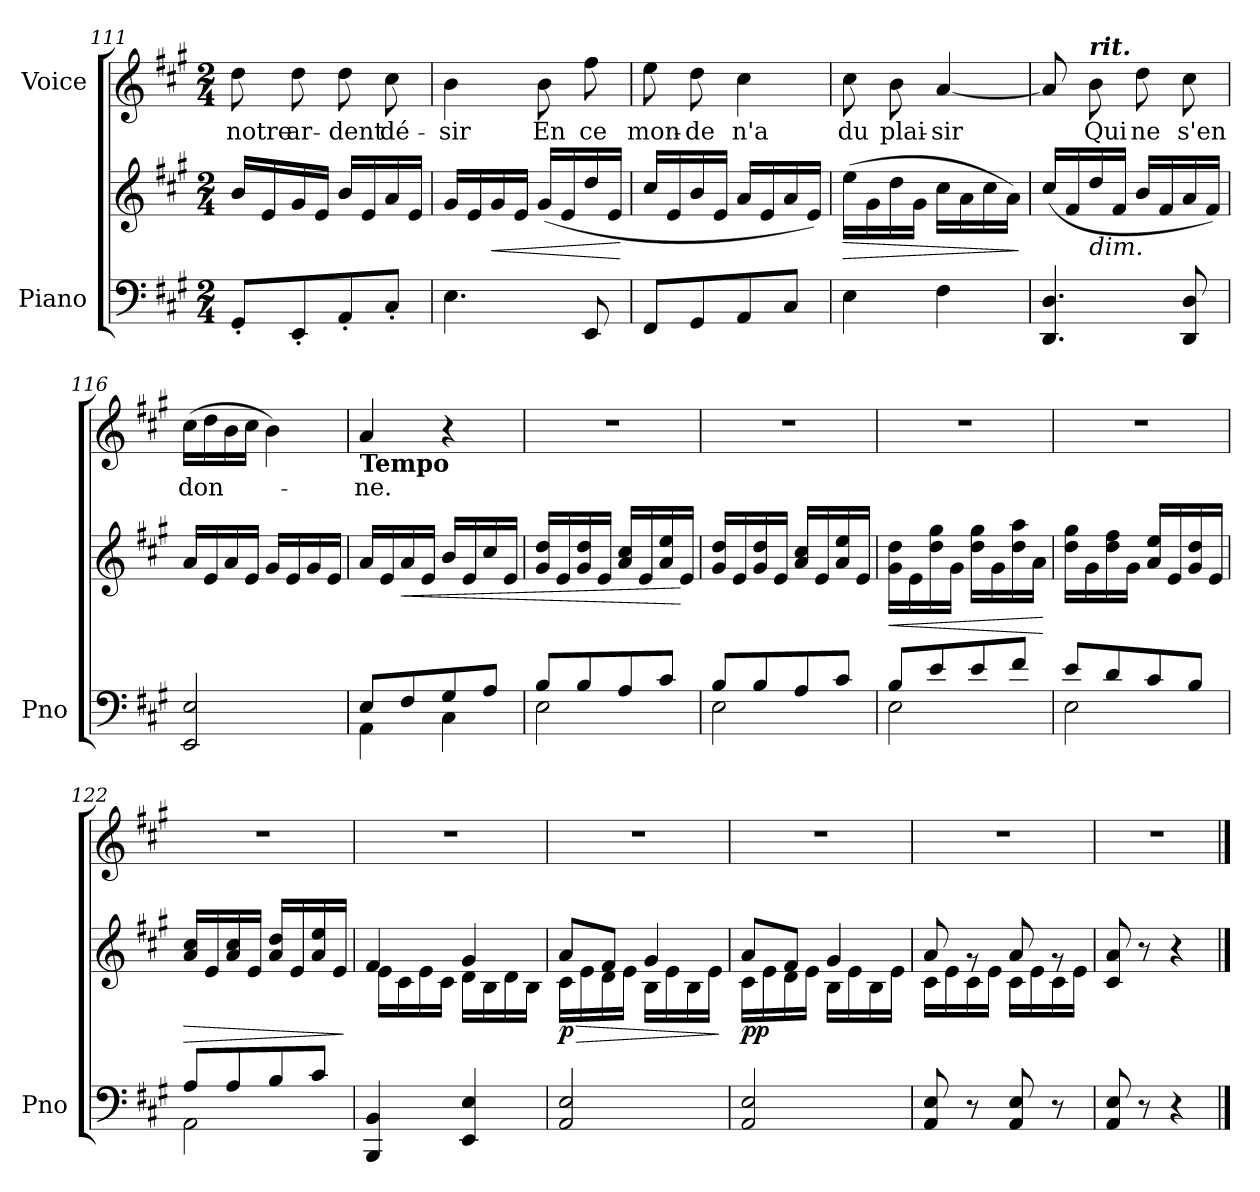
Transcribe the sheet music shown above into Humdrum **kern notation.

**kern	**kern	**dynam	**kern	**text
*part2	*part2	*part2	*part1	*part1
*staff3	*staff2	*staff2/3	*staff1	*staff1
*I"Piano	*	*	*I"Voice	*
*I'Pno	*	*	*	*
*clefF4	*clefG2	*	*clefG2	*
*k[f#c#g#]	*k[f#c#g#]	*	*k[f#c#g#]	*
*M2/4	*M2/4	*	*M2/4	*
=111	=111	=111	=111	=111
!	!	!	!	!LO:LY:b
8GG#'/L	16b/LL	.	8dd\	notre
.	16e/	.	.	.
!	!	!	!	!LO:LY:b
8EE'/	16g#/	.	8dd\	ar-
.	16e/JJ	.	.	.
!	!	!	!	!LO:LY:b
8AA'/	16b/LL	.	8dd\	-dent
.	16e/	.	.	.
!	!	!	!	!LO:LY:b
8C#'/J	16a/	.	8cc#\	dé-
.	16e/JJ	.	.	.
!!LO:LB:g=z
=112	=112	=112	=112	=112
!	!	!	!	!LO:LY:b
4.E\	16g#/LL	.	4b\	-sir
.	16e/	.	.	.
!	!	!LO:HP:b	!	!
.	16g#/	<	.	.
.	16e/JJ	.	.	.
!	!	!	!	!LO:LY:b
.	(<16g#/LL	.	8b\	En
.	16e/	.	.	.
!	!	!	!	!LO:LY:b
8EE/	16dd/	.	8ff#\	ce
.	16e/JJ	.	.	.
.	.	[	.	.
=113	=113	=113	=113	=113
!	!	!	!	!LO:LY:b
8FF#/L	16cc#/LL	.	8ee\	mon-
.	16e/	.	.	.
!	!	!	!	!LO:LY:b
8GG#/	16b/	.	8dd\	-de
.	16e/JJ	.	.	.
!	!	!	!	!LO:LY:b
8AA/	16a/LL	.	4cc#\	n'a
.	16e/	.	.	.
8C#/J	16a/	.	.	.
.	16e/JJ)	.	.	.
=114	=114	=114	=114	=114
!	!	!LO:HP:b	!	!LO:LY:b
4E\	(>16ee\LL	>	8cc#\	du
.	16g#\	.	.	.
!	!	!	!	!LO:LY:b
.	16dd\	.	8b\	plai-
.	16g#\JJ	.	.	.
!	!	!	!	!LO:LY:b
4F#\	16cc#\LL	.	[4a/	-sir
.	16a\	.	.	.
.	16cc#\	.	.	.
.	16a\JJ)	.	.	.
.	.	]	.	.
=115	=115	=115	=115	=115
*	*	*	*^	*
4.DD/ 4.D/	(<16cc#/LL	.	8a/]	16ryy	.
*	*	*	*MM86	*	*
.	16f#/	.	.	4..ryy	.
!	!	!	!LO:TX:a:Bi:t=rit.	!	!
!	!LO:TX:b:i:t=dim.	!	!	!	!
!	!	!	!	!	!LO:LY:b
.	16dd/	.	8b\	.	Qui
.	16f#/JJ	.	.	.	.
*	*	*	*MM82	*	*
!	!	!	!	!	!LO:LY:b
.	16b/LL	.	8dd\	.	ne
.	16f#/	.	.	.	.
!	!	!	!	!	!LO:LY:b
8DD/ 8D/	16a/	.	8cc#\	.	s'en
.	16f#/JJ)	.	.	.	.
*	*	*	*v	*v	*
!!LO:LB:g=z
=116	=116	=116	=116	=116
*	*	*	*MM78	*
*	*	*	*^	*
!	!	!	!	!	!LO:LY:b
*	*	*	*v	*v	*
2EE/ 2E/	16a/LL	.	(>16cc#\LL	don-
.	16e/	.	16dd\	.
.	16a/	.	16b\	.
*	*	*	*MM74	*
.	16e/JJ	.	16cc#\JJ	.
.	16g#/LL	.	4b\)	.
.	16e/	.	.	.
.	16g#/	.	.	.
.	16e/JJ	.	.	.
=117	=117	=117	=117	=117
*	*	*	*MM90	*
*^	*	*	*	*
!	!	!	!	!LO:TX:b:B:t=Tempo	!
!	!	!	!	!	!LO:LY:b
8E/L	4AA\	16a/LL	.	4a/	-ne.
.	.	16e/	.	.	.
!	!	!	!LO:HP:b	!	!
8F#/	.	16a/	<	.	.
.	.	16e/JJ	.	.	.
8G#/	4C#\	16b/LL	.	4r	.
.	.	16e/	.	.	.
8A/J	.	16cc#/	.	.	.
.	.	16e/JJ	.	.	.
=118	=118	=118	=118	=118	=118
8B/L	2E\	16g#/ 16dd/LL	.	2r	.
.	.	16e/	.	.	.
8B/	.	16g#/ 16dd/	.	.	.
.	.	16e/JJ	.	.	.
8A/	.	16a/ 16cc#/LL	.	.	.
.	.	16e/	.	.	.
8c#/J	.	16a/ 16ee/	.	.	.
.	.	16e/JJ	[	.	.
=119	=119	=119	=119	=119	=119
8B/L	2E\	16g#/ 16dd/LL	.	2r	.
.	.	16e/	.	.	.
8B/	.	16g#/ 16dd/	.	.	.
.	.	16e/JJ	.	.	.
8A/	.	16a/ 16cc#/LL	.	.	.
.	.	16e/	.	.	.
8c#/J	.	16a/ 16ee/	.	.	.
.	.	16e/JJ	.	.	.
!!LO:LB:g=z
=120	=120	=120	=120	=120	=120
!	!	!	!LO:HP:b	!	!
8B/L	2E\	16g#\ 16dd\LL	<	2r	.
.	.	16e\	.	.	.
8e/	.	16dd\ 16gg#\	.	.	.
.	.	16g#\JJ	.	.	.
8e/	.	16dd\ 16gg#\LL	.	.	.
.	.	16g#\	.	.	.
8f#/J	.	16dd\ 16aa\	.	.	.
.	.	16a\JJ	.	.	.
*v	*v	*	*	*	*
.	.	[	.	.
=121	=121	=121	=121	=121
*^	*	*	*	*
8e/L	2E\	16dd\ 16gg#\LL	.	2r	.
.	.	16g#\	.	.	.
8d/	.	16dd\ 16ff#\	.	.	.
.	.	16g#\JJ	.	.	.
8c#/	.	16a/ 16ee/LL	.	.	.
.	.	16e/	.	.	.
8B/J	.	16g#/ 16dd/	.	.	.
.	.	16e/JJ	.	.	.
=122	=122	=122	=122	=122	=122
!	!	!	!LO:HP:b	!	!
8A/L	2AA\	16a/ 16cc#/LL	>	2r	.
.	.	16e/	.	.	.
8A/	.	16a/ 16cc#/	.	.	.
.	.	16e/JJ	.	.	.
8B/	.	16a/ 16dd/LL	.	.	.
.	.	16e/	.	.	.
8c#/J	.	16a/ 16ee/	.	.	.
.	.	16e/JJ	.	.	.
*v	*v	*	*	*	*
.	.	]	.	.
=123	=123	=123	=123	=123
*	*^	*	*	*
4BBB/ 4BB/	4f#/	16e\LL	.	2r	.
.	.	16c#\	.	.	.
.	.	16e\	.	.	.
.	.	16c#\JJ	.	.	.
4EE/ 4E/	4g#/	16d\LL	.	.	.
.	.	16B\	.	.	.
.	.	16d\	.	.	.
.	.	16B\JJ	.	.	.
!!LO:PB:g=z
=124	=124	=124	=124	=124	=124
!	!	!	!LO:HP:b	!	!
!	!	!	!LO:DY:n=1:b	!	!
2AA/ 2E/	8a/L	16c#\LL	> p	2r	.
.	.	16e\	.	.	.
.	8f#/J	16d\	.	.	.
.	.	16e\JJ	.	.	.
.	4g#/	16B\LL	.	.	.
.	.	16e\	.	.	.
.	.	16B\	.	.	.
.	.	16e\JJ	.	.	.
*	*v	*v	*	*	*
.	.	]	.	.
=125	=125	=125	=125	=125
*	*^	*	*	*
!	!	!	!LO:DY:b	!	!
2AA/ 2E/	8a/L	16c#\LL	pp	2r	.
.	.	16e\	.	.	.
.	8f#/J	16d\	.	.	.
.	.	16e\JJ	.	.	.
.	4g#/	16B\LL	.	.	.
.	.	16e\	.	.	.
.	.	16B\	.	.	.
.	.	16e\JJ	.	.	.
=126	=126	=126	=126	=126	=126
8AA/ 8E/	8a/	16c#\LL	.	2r	.
.	.	16e\	.	.	.
8r	8rg	16c#\	.	.	.
.	.	16e\JJ	.	.	.
8AA/ 8E/	8a/	16c#\LL	.	.	.
.	.	16e\	.	.	.
8r	8rg	16c#\	.	.	.
.	.	16e\JJ	.	.	.
*	*v	*v	*	*	*
=127	=127	=127	=127	=127
8AA/ 8E/	8c#/ 8a/	.	2r	.
8r	8r	.	.	.
4r	4r	.	.	.
==	==	==	==	==
*-	*-	*-	*-	*-
